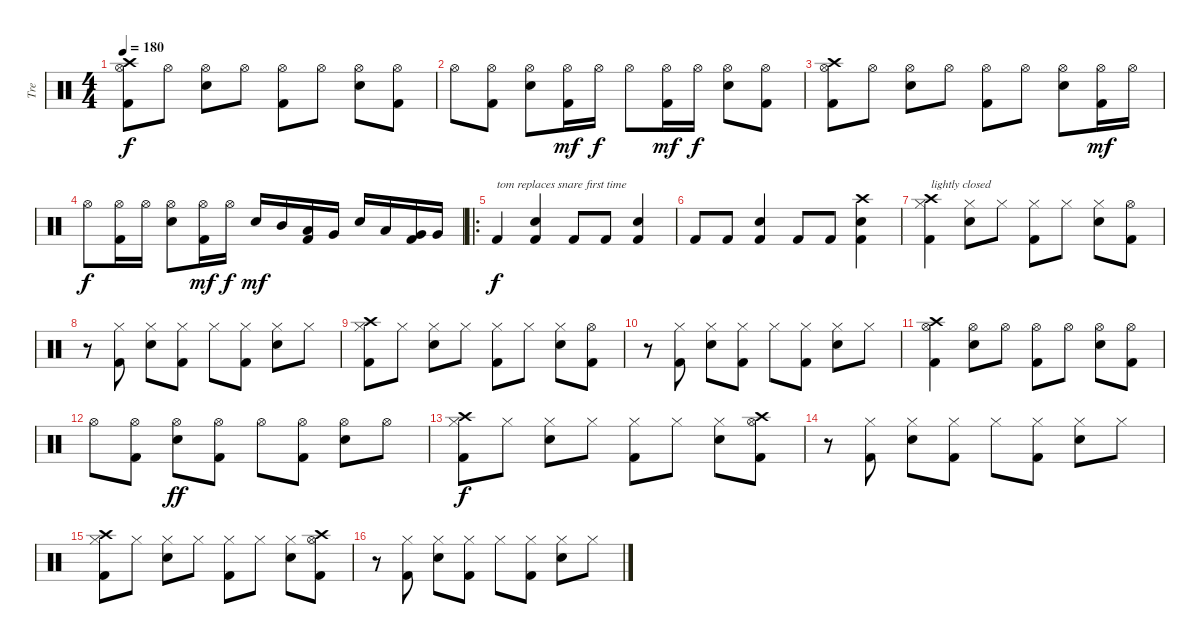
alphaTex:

\track ("Tre" "Tre") {instrument percussion}
\staff {score}
\articulation defaults
\ts (4 4)
\tempo 180
\clef neutral
\ks c
("Crash high (hit)" "Hi-Hat (open)" "Kick (hit) 2").8{dy f} "Hi-Hat (open)".8 ("Hi-Hat (open)" "Electric Snare (hit)").8 "Hi-Hat (open)".8 ("Hi-Hat (open)" "Kick (hit) 2").8 "Hi-Hat (open)".8 ("Hi-Hat (open)" "Electric Snare (hit)").8 ("Hi-Hat (open)" "Kick (hit) 2").8 |
"Hi-Hat (open)".8 ("Hi-Hat (open)" "Kick (hit) 2").8 ("Hi-Hat (open)" "Electric Snare (hit)").8 ("Hi-Hat (open)" "Kick (hit) 2").16{dy mf} "Hi-Hat (open)".16{dy f} "Hi-Hat (open)".8 ("Hi-Hat (open)" "Kick (hit) 2").16{dy mf} "Hi-Hat (open)".16{dy f} ("Hi-Hat (open)" "Electric Snare (hit)").8 ("Hi-Hat (open)" "Kick (hit) 2").8 |
("Crash high (hit)" "Hi-Hat (open)" "Kick (hit) 2").8 "Hi-Hat (open)".8 ("Hi-Hat (open)" "Electric Snare (hit)").8 "Hi-Hat (open)".8 ("Hi-Hat (open)" "Kick (hit) 2").8 "Hi-Hat (open)".8 ("Hi-Hat (open)" "Electric Snare (hit)").8 ("Hi-Hat (open)" "Kick (hit) 2").16{dy mf} "Hi-Hat (open)".16 |
"Hi-Hat (open)".8{dy f} ("Hi-Hat (open)" "Kick (hit) 2").16 "Hi-Hat (open)".16 ("Hi-Hat (open)" "Electric Snare (hit)").8 ("Hi-Hat (open)" "Kick (hit) 2").16{dy mf} "Hi-Hat (open)".16{dy f} "Electric Snare (hit)".16{dy mf} "Mid Tom (hit)".16 ("Low Tom (hit)" "Kick (hit) 2").16 "Very Low Tom (hit)".16 "Electric Snare (hit)".16 "Low Tom (hit)".16 ("Very Low Tom (hit)" "Kick (hit) 2").16 "Very Low Tom (hit)".16 |
\ro "Kick (hit) 2".4{txt "tom replaces snare first time" dy f}
("Electric Snare (hit)" "Kick (hit) 2").4 "Kick (hit) 2".8 "Kick (hit) 2".8 ("Electric Snare (hit)" "Kick (hit) 2").4 |
"Kick (hit) 2".8 "Kick (hit) 2".8 ("Electric Snare (hit)" "Kick (hit) 2").4 "Kick (hit) 2".8 "Kick (hit) 2".8 ("Crash high (hit)" "Electric Snare (hit)" "Kick (hit) 2").4 |
("Crash high (hit)" "Hi-Hat (closed)" "Kick (hit) 2").4{txt "lightly closed"} ("Hi-Hat (closed)" "Electric Snare (hit)").8 "Hi-Hat (closed)".8 ("Hi-Hat (closed)" "Kick (hit) 2").8 "Hi-Hat (closed)".8 ("Hi-Hat (closed)" "Electric Snare (hit)").8 ("Hi-Hat (open)" "Kick (hit) 2").8 |
r.8 ("Hi-Hat (closed)" "Kick (hit) 2").8 ("Hi-Hat (closed)" "Electric Snare (hit)").8 ("Hi-Hat (closed)" "Kick (hit) 2").8 "Hi-Hat (closed)".8 ("Hi-Hat (closed)" "Kick (hit) 2").8 ("Hi-Hat (closed)" "Electric Snare (hit)").8 "Hi-Hat (closed)".8 |
("Crash high (hit)" "Hi-Hat (closed)" "Kick (hit) 2").8 "Hi-Hat (closed)".8 ("Hi-Hat (closed)" "Electric Snare (hit)").8 "Hi-Hat (closed)".8 ("Hi-Hat (closed)" "Kick (hit) 2").8 "Hi-Hat (closed)".8 ("Hi-Hat (closed)" "Electric Snare (hit)").8 ("Hi-Hat (open)" "Kick (hit) 2").8 |
r.8 ("Hi-Hat (closed)" "Kick (hit) 2").8 ("Hi-Hat (closed)" "Electric Snare (hit)").8 ("Hi-Hat (closed)" "Kick (hit) 2").8 "Hi-Hat (closed)".8 ("Hi-Hat (closed)" "Kick (hit) 2").8 ("Hi-Hat (closed)" "Electric Snare (hit)").8 "Hi-Hat (closed)".8 |
("Crash high (hit)" "Hi-Hat (open)" "Kick (hit) 2").4 ("Hi-Hat (open)" "Electric Snare (hit)").8 "Hi-Hat (open)".8 ("Hi-Hat (open)" "Kick (hit) 2").8 "Hi-Hat (open)".8 ("Hi-Hat (open)" "Electric Snare (hit)").8 ("Hi-Hat (open)" "Kick (hit) 2").8 |
"Hi-Hat (open)".8 ("Hi-Hat (open)" "Kick (hit) 2").8 ("Hi-Hat (open)" "Electric Snare (hit)").8{dy ff} ("Hi-Hat (open)" "Kick (hit) 2").8 "Hi-Hat (open)".8 ("Hi-Hat (open)" "Kick (hit) 2").8 ("Hi-Hat (open)" "Electric Snare (hit)").8 "Hi-Hat (open)".8 |
("Crash high (hit)" "Hi-Hat (closed)" "Kick (hit) 2").8{dy f} "Hi-Hat (closed)".8 ("Hi-Hat (closed)" "Electric Snare (hit)").8 "Hi-Hat (closed)".8 ("Hi-Hat (closed)" "Kick (hit) 2").8 "Hi-Hat (closed)".8 ("Hi-Hat (closed)" "Electric Snare (hit)").8 ("Crash high (hit)" "Hi-Hat (open)" "Kick (hit) 2").8 |
r.8 ("Hi-Hat (closed)" "Kick (hit) 2").8 ("Hi-Hat (closed)" "Electric Snare (hit)").8 ("Hi-Hat (closed)" "Kick (hit) 2").8 "Hi-Hat (closed)".8 ("Hi-Hat (closed)" "Kick (hit) 2").8 ("Hi-Hat (closed)" "Electric Snare (hit)").8 "Hi-Hat (closed)".8 |
("Crash high (hit)" "Hi-Hat (closed)" "Kick (hit) 2").8 "Hi-Hat (closed)".8 ("Hi-Hat (closed)" "Electric Snare (hit)").8 "Hi-Hat (closed)".8 ("Hi-Hat (closed)" "Kick (hit) 2").8 "Hi-Hat (closed)".8 ("Hi-Hat (closed)" "Electric Snare (hit)").8 ("Crash high (hit)" "Hi-Hat (open)" "Kick (hit) 2").8 |
r.8 ("Hi-Hat (closed)" "Kick (hit) 2").8 ("Hi-Hat (closed)" "Electric Snare (hit)").8 ("Hi-Hat (closed)" "Kick (hit) 2").8 "Hi-Hat (closed)".8 ("Hi-Hat (closed)" "Kick (hit) 2").8 ("Hi-Hat (closed)" "Electric Snare (hit)").8 "Hi-Hat (closed)".8
